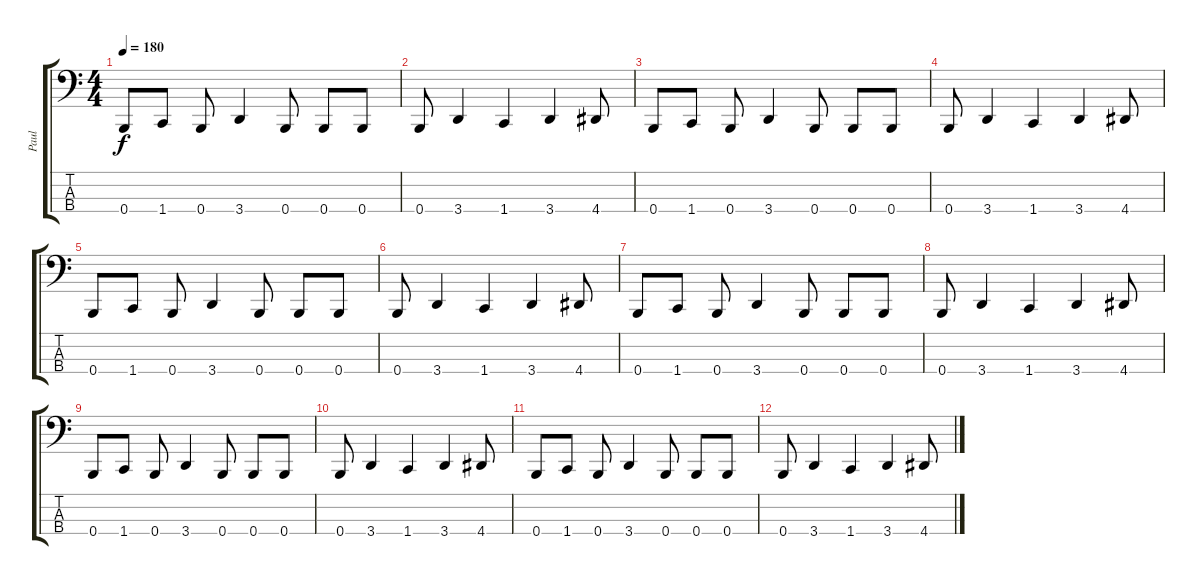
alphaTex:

\track ("Paul" "Paul") {instrument electricbasspick}
\staff {score tabs}
\tuning (E2 B1 Gb1 B0) {hide}
\ts (4 4)
\tempo 180
\clef f4
\ks c
0.4.8{dy f} 1.4.8 0.4.8 3.4.4 0.4.8 0.4.8 0.4.8 |
0.4.8 3.4.4 1.4.4 3.4.4 4.4.8 |
0.4.8 1.4.8 0.4.8 3.4.4 0.4.8 0.4.8 0.4.8 |
0.4.8 3.4.4 1.4.4 3.4.4 4.4.8 |
0.4.8 1.4.8 0.4.8 3.4.4 0.4.8 0.4.8 0.4.8 |
0.4.8 3.4.4 1.4.4 3.4.4 4.4.8 |
0.4.8 1.4.8 0.4.8 3.4.4 0.4.8 0.4.8 0.4.8 |
0.4.8 3.4.4 1.4.4 3.4.4 4.4.8 |
0.4.8 1.4.8 0.4.8 3.4.4 0.4.8 0.4.8 0.4.8 |
0.4.8 3.4.4 1.4.4 3.4.4 4.4.8 |
0.4.8 1.4.8 0.4.8 3.4.4 0.4.8 0.4.8 0.4.8 |
0.4.8 3.4.4 1.4.4 3.4.4 4.4.8
